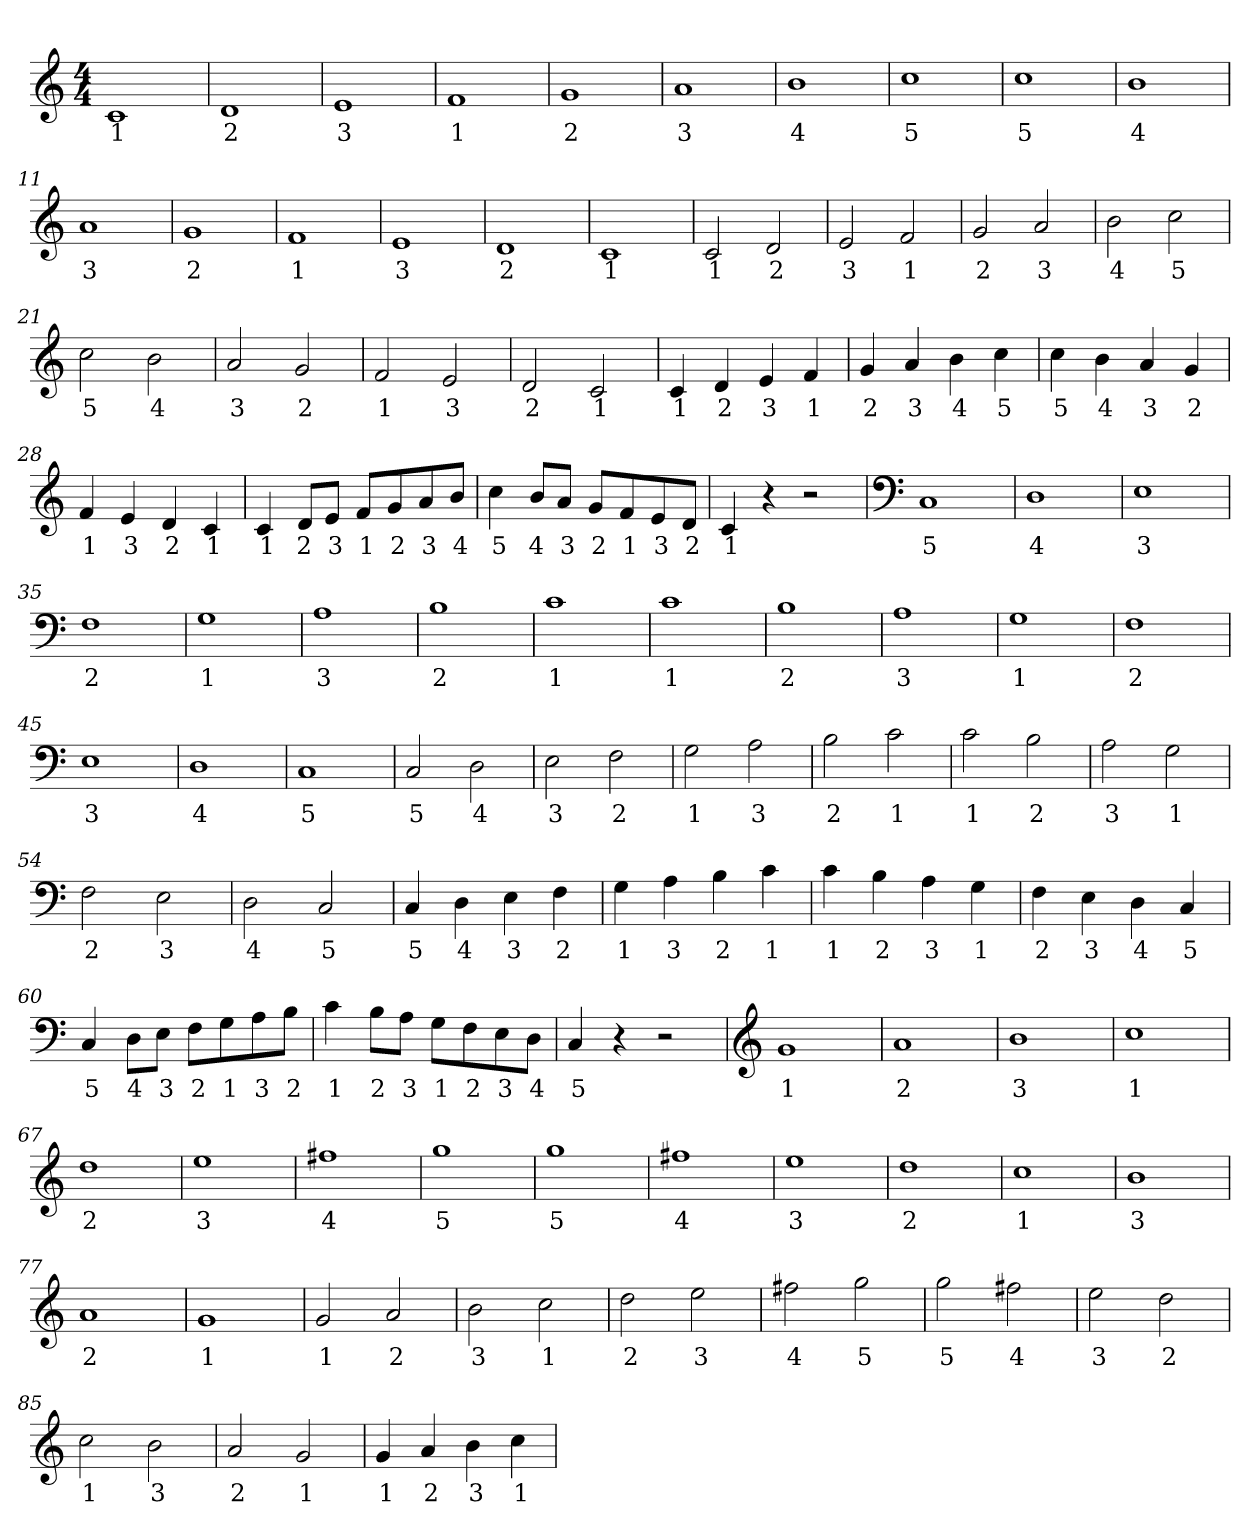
**kern	**text
*part1	*part1
*staff1	*staff1
*clefG2	*
*k[]	*
*C:	*
*M4/4	*
=1	=1
1c	1
=2	=2
1d	2
=3	=3
1e	3
=4	=4
1f	1
=5	=5
1g	2
=6	=6
1a	3
=7	=7
1b	4
=8	=8
1cc	5
=9	=9
1cc	5
=10	=10
1b	4
=11	=11
1a	3
=12	=12
1g	2
=13	=13
1f	1
=14	=14
1e	3
=15	=15
1d	2
=16	=16
1c	1
!!LO:LB:g=z
=17	=17
2c/	1
2d/	2
=18	=18
2e/	3
2f/	1
=19	=19
2g/	2
2a/	3
=20	=20
2b\	4
2cc\	5
=21	=21
2cc\	5
2b\	4
=22	=22
2a/	3
2g/	2
=23	=23
2f/	1
2e/	3
=24	=24
2d/	2
2c/	1
!!LO:LB:g=z
=25	=25
4c/	1
4d/	2
4e/	3
4f/	1
=26	=26
4g/	2
4a/	3
4b\	4
4cc\	5
=27	=27
4cc\	5
4b\	4
4a/	3
4g/	2
=28	=28
4f/	1
4e/	3
4d/	2
4c/	1
!!LO:LB:g=z
=29	=29
4c/	1
8d/L	2
8e/J	3
8f/L	1
8g/	2
8a/	3
8b/J	4
=30	=30
4cc\	5
8b/L	4
8a/J	3
8g/L	2
8f/	1
8e/	3
8d/J	2
=31	=31
4c/	1
4r	.
2r	.
!!LO:LB:g=z
=32	=32
*clefF4	*
1C	5
=33	=33
1D	4
=34	=34
1E	3
=35	=35
1F	2
=36	=36
1G	1
=37	=37
1A	3
=38	=38
1B	2
=39	=39
1c	1
=40	=40
1c	1
=41	=41
1B	2
=42	=42
1A	3
=43	=43
1G	1
=44	=44
1F	2
=45	=45
1E	3
=46	=46
1D	4
=47	=47
1C	5
!!LO:LB:g=z
=48	=48
2C/	5
2D\	4
=49	=49
2E\	3
2F\	2
=50	=50
2G\	1
2A\	3
=51	=51
2B\	2
2c\	1
=52	=52
2c\	1
2B\	2
=53	=53
2A\	3
2G\	1
=54	=54
2F\	2
2E\	3
=55	=55
2D\	4
2C/	5
!!LO:LB:g=z
=56	=56
4C/	5
4D\	4
4E\	3
4F\	2
=57	=57
4G\	1
4A\	3
4B\	2
4c\	1
=58	=58
4c\	1
4B\	2
4A\	3
4G\	1
=59	=59
4F\	2
4E\	3
4D\	4
4C/	5
!!LO:LB:g=z
=60	=60
4C/	5
8D\L	4
8E\J	3
8F\L	2
8G\	1
8A\	3
8B\J	2
=61	=61
4c\	1
8B\L	2
8A\J	3
8G\L	1
8F\	2
8E\	3
8D\J	4
=62	=62
4C/	5
4r	.
2r	.
!!LO:PB:g=z
=63	=63
*clefG2	*
1g	1
=64	=64
1a	2
=65	=65
1b	3
=66	=66
1cc	1
=67	=67
1dd	2
=68	=68
1ee	3
=69	=69
1ff#X	4
=70	=70
1gg	5
=71	=71
1gg	5
=72	=72
1ff#X	4
=73	=73
1ee	3
=74	=74
1dd	2
=75	=75
1cc	1
=76	=76
1b	3
=77	=77
1a	2
=78	=78
1g	1
!!LO:LB:g=z
=79	=79
2g/	1
2a/	2
=80	=80
2b\	3
2cc\	1
=81	=81
2dd\	2
2ee\	3
=82	=82
2ff#X\	4
2gg\	5
=83	=83
2gg\	5
2ff#X\	4
=84	=84
2ee\	3
2dd\	2
=85	=85
2cc\	1
2b\	3
=86	=86
2a/	2
2g/	1
!!LO:LB:g=z
=87	=87
4g/	1
4a/	2
4b\	3
4cc\	1
=	=
*-	*-
